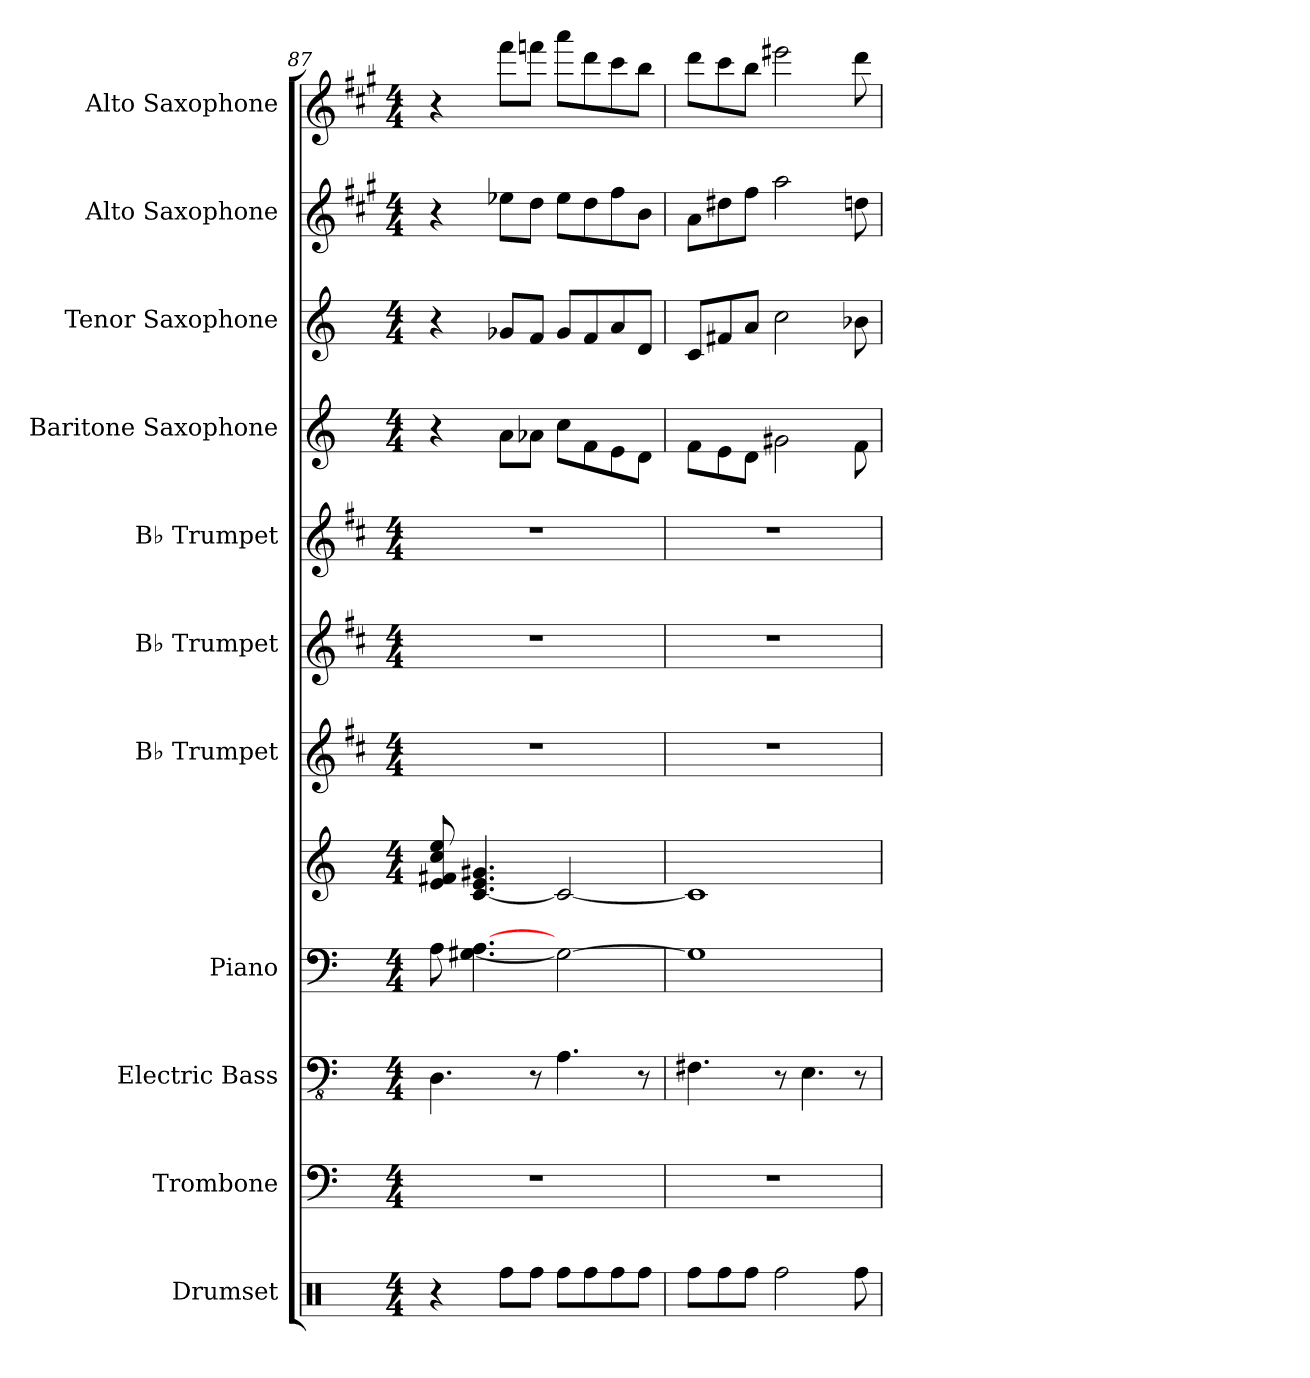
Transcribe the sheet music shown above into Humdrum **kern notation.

**kern	**kern	**kern	**kern	**kern	**kern	**kern	**kern	**kern	**kern	**kern	**kern
*part11	*part10	*part9	*part8	*part8	*part7	*part6	*part5	*part4	*part3	*part2	*part1
*staff12	*staff11	*staff10	*staff9	*staff8	*staff7	*staff6	*staff5	*staff4	*staff3	*staff2	*staff1
*I"Drumset	*I"Trombone	*I"Electric Bass	*I"Piano	*	*I"B♭ Trumpet	*I"B♭ Trumpet	*I"B♭ Trumpet	*I"Baritone Saxophone	*I"Tenor Saxophone	*I"Alto Saxophone	*I"Alto Saxophone
*I'Drs.	*I'Trb.	*I'El. B.	*I'Pno.	*	*I'B♭ Tpt.	*I'B♭ Tpt.	*I'B♭ Tpt.	*I'Bar. Sax.	*I'T. Sax.	*I'A. Sax.	*I'A. Sax.
!!LO:PB:g=z
*clefX	*clefF4	*clefFv4	*clefF4	*clefG2	*clefG2	*clefG2	*clefG2	*clefG2	*clefG2	*clefG2	*clefG2
*	*	*	*	*	*ITrd1c2	*ITrd1c2	*ITrd1c2	*ITrd12c21	*ITrd8c14	*ITrd5c9	*ITrd5c9
*k[]	*k[]	*k[]	*k[]	*k[]	*k[]	*k[]	*k[]	*k[]	*k[]	*k[]	*k[]
*M4/4	*M4/4	*M4/4	*M4/4	*M4/4	*M4/4	*M4/4	*M4/4	*M4/4	*M4/4	*M4/4	*M4/4
=87	=87	=87	=87	=87	=87	=87	=87	=87	=87	=87	=87
4r	1r	4.DD\	8A\	8e/ 8f#X/ 8cc/ 8ee/	1r	1r	1r	4r	4r	4r	4r
.	.	.	[4.G#X\ [4.A\	[4.c/ 4.e/ 4.g#X/	.	.	.	.	.	.	.
8Rff\L	.	.	.	.	.	.	.	8A\L	8G-X/L	8g-X\L	8aa\L
8Rff\J	.	8r	.	.	.	.	.	8A-X\J	8F/J	8f\J	8aa-X\J
8Rff\L	.	4.AA\	2G#\_	2c/_	.	.	.	8c\L	8G-/L	8g-\L	8ccc\L
8Rff\	.	.	.	.	.	.	.	8F\	8F/	8f\	8ff\
8Rff\	.	.	.	.	.	.	.	8E\	8A/	8a\	8ee\
8Rff\J	.	8r	.	.	.	.	.	8D\J	8D/J	8d\J	8dd\J
=88	=88	=88	=88	=88	=88	=88	=88	=88	=88	=88	=88
8Rff\L	1r	4.FF#X\	1G#]	1c]	1r	1r	1r	8F\L	8C/L	8c\L	8ff\L
8Rff\	.	.	.	.	.	.	.	8E\	8F#X/	8f#X\	8ee\
8Rff\J	.	.	.	.	.	.	.	8D\J	8A/J	8a\J	8dd\J
2Rff\	.	8r	.	.	.	.	.	2G#X\	2c\	2cc\	2gg#X\
.	.	4.EE\	.	.	.	.	.	.	.	.	.
8Rff\	.	8r	.	.	.	.	.	8F\	8B-X\	8fn\	8ff\
=	=	=	=	=	=	=	=	=	=	=	=
*-	*-	*-	*-	*-	*-	*-	*-	*-	*-	*-	*-
